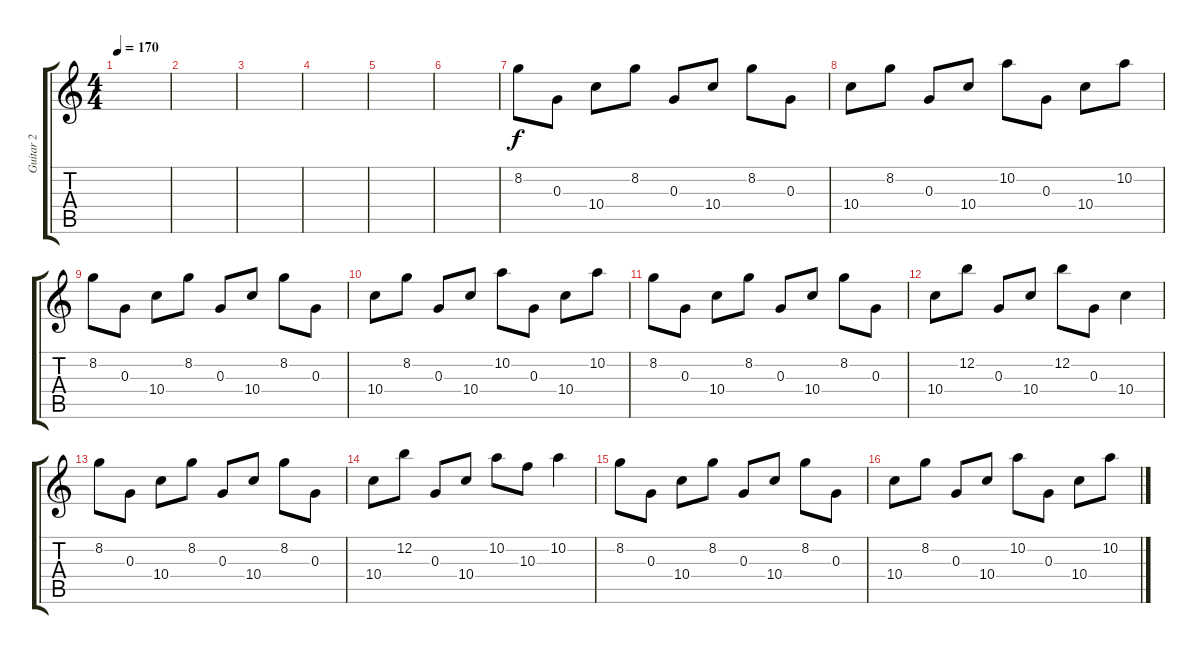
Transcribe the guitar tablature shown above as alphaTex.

\track ("Guitar 2" "Guitar 2") {instrument overdrivenguitar}
\staff {score tabs}
\tuning (E4 B3 G3 D3 A2 E2) {hide}
\ts (4 4)
\tempo 170
\clef g2
\ks c
|
|
|
|
|
|
8.2.8 0.3.8 10.4.8 8.2.8 0.3.8 10.4.8 8.2.8 0.3.8 |
10.4.8 8.2.8 0.3.8 10.4.8 10.2.8 0.3.8 10.4.8 10.2.8 |
8.2.8 0.3.8 10.4.8 8.2.8 0.3.8 10.4.8 8.2.8 0.3.8 |
10.4.8 8.2.8 0.3.8 10.4.8 10.2.8 0.3.8 10.4.8 10.2.8 |
8.2.8 0.3.8 10.4.8 8.2.8 0.3.8 10.4.8 8.2.8 0.3.8 |
10.4.8 12.2.8 0.3.8 10.4.8 12.2.8 0.3.8 10.4.4 |
8.2.8 0.3.8 10.4.8 8.2.8 0.3.8 10.4.8 8.2.8 0.3.8 |
10.4.8 12.2.8 0.3.8 10.4.8 10.2.8 10.3.8 10.2.4 |
8.2.8 0.3.8 10.4.8 8.2.8 0.3.8 10.4.8 8.2.8 0.3.8 |
10.4.8 8.2.8 0.3.8 10.4.8 10.2.8 0.3.8 10.4.8 10.2.8
